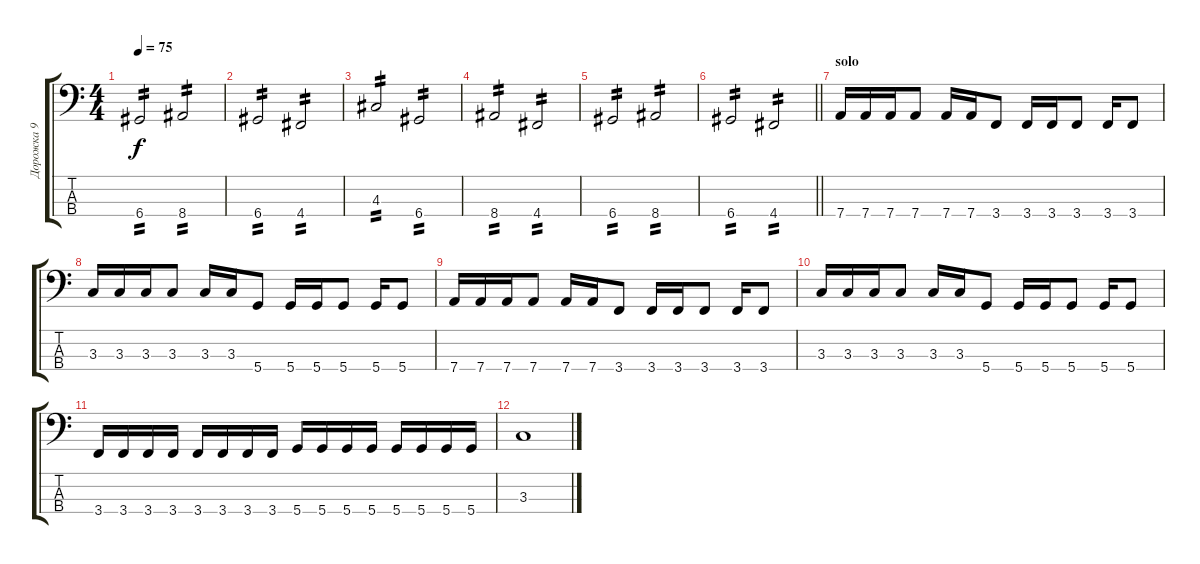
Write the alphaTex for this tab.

\track ("Дорожка 9" "Дорожка 9") {instrument electricbassfinger}
\staff {score tabs}
\tuning (G2 D2 A1 D1) {hide}
\ts (4 4)
\tempo 75
\clef f4
\ks c
6.4.2{tp 2 dy f} 8.4.2{tp 2} |
6.4.2{tp 2} 4.4.2{tp 2} |
4.3.2{tp 2} 6.4.2{tp 2} |
8.4.2{tp 2} 4.4.2{tp 2} |
6.4.2{tp 2} 8.4.2{tp 2} |
\barLineRight lightlight
6.4.2{tp 2} 4.4.2{tp 2} |
\section ("" "solo")
7.4.16 7.4.16 7.4.16 7.4.8 7.4.16 7.4.16 3.4.8 3.4.16 3.4.16 3.4.8 3.4.16 3.4.8 |
3.3.16 3.3.16 3.3.16 3.3.8 3.3.16 3.3.16 5.4.8 5.4.16 5.4.16 5.4.8 5.4.16 5.4.8 |
7.4.16 7.4.16 7.4.16 7.4.8 7.4.16 7.4.16 3.4.8 3.4.16 3.4.16 3.4.8 3.4.16 3.4.8 |
3.3.16 3.3.16 3.3.16 3.3.8 3.3.16 3.3.16 5.4.8 5.4.16 5.4.16 5.4.8 5.4.16 5.4.8 |
3.4.16 3.4.16 3.4.16 3.4.16 3.4.16 3.4.16 3.4.16 3.4.16 5.4.16 5.4.16 5.4.16 5.4.16 5.4.16 5.4.16 5.4.16 5.4.16 |
3.3.1
